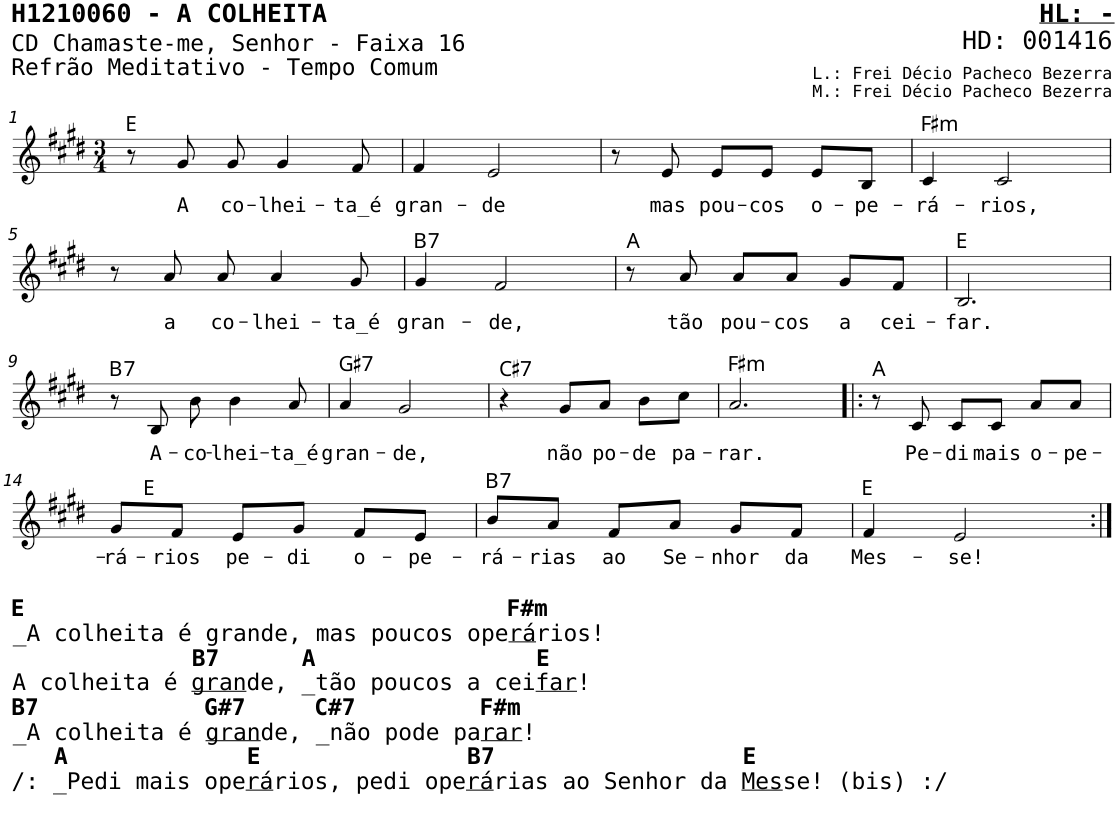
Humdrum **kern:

**kern	**text	**harte
*part1	*part1	*part1
*staff1	*staff1	*
*I"Voz	*	*
*I'V	*	*
*stria5	*	*
*clefG2	*	*
*k[f#c#g#d#]	*	*
*M3/4	*	*
=1	=1	=1
8r	.	E:maj
!	!LO:LY:b	!
8g#/	A	.
!	!LO:LY:b	!
8g#/	co-	.
!	!LO:LY:b	!
4g#/	-lhei-	.
!	!LO:LY:b	!
8f#/	-ta_é	.
=2	=2	=2
!	!LO:LY:b	!
4f#/	gran-	.
!	!LO:LY:b	!
2e/	-de	.
=3	=3	=3
8r	.	.
!	!LO:LY:b	!
8e/	mas	.
!	!LO:LY:b	!
8e/L	pou-	.
!	!LO:LY:b	!
8e/J	-cos	.
!	!LO:LY:b	!
8e/L	o-	.
!	!LO:LY:b	!
8B/J	-pe-	.
=4	=4	=4
!	!LO:LY:b	!LO:H:kt=m
4c#/	-rá-	F#:min
!	!LO:LY:b	!
2c#/	-rios,	.
!!LO:LB:g=z
=5	=5	=5
8r	.	.
!	!LO:LY:b	!
8a/	a	.
!	!LO:LY:b	!
8a/	co-	.
!	!LO:LY:b	!
4a/	-lhei-	.
!	!LO:LY:b	!
8g#/	-ta_é	.
=6	=6	=6
!	!LO:LY:b	!LO:H:kt=7
4g#/	gran-	B:7
!	!LO:LY:b	!
2f#/	-de,	.
=7	=7	=7
8r	.	A:maj
!	!LO:LY:b	!
8a/	tão	.
!	!LO:LY:b	!
8a/L	pou-	.
!	!LO:LY:b	!
8a/J	-cos	.
!	!LO:LY:b	!
8g#/L	a	.
!	!LO:LY:b	!
8f#/J	cei-	.
=8	=8	=8
!	!LO:LY:b	!
2.B/	-far.	E:maj
!!LO:LB:g=z
=9	=9	=9
!	!	!LO:H:kt=7
8r	.	B:7
!	!LO:LY:b	!
8B/	A-	.
!	!LO:LY:b	!
8b\	-co-	.
!	!LO:LY:b	!
4b\	-lhei-	.
!	!LO:LY:b	!
8a/	-ta_é	.
=10	=10	=10
!	!LO:LY:b	!LO:H:kt=7
4a/	gran-	G#:7
!	!LO:LY:b	!
2g#/	-de,	.
=11	=11	=11
!	!	!LO:H:kt=7
4r	.	C#:7
!	!LO:LY:b	!
8g#/L	não	.
!	!LO:LY:b	!
8a/J	po-	.
!	!LO:LY:b	!
8b\L	-de	.
!	!LO:LY:b	!
8cc#\J	pa-	.
=12	=12	=12
!	!LO:LY:b	!LO:H:kt=m
2.a/	-rar.	F#:min
=13!|:	=13!|:	=13!|:
8r	.	A:maj
!	!LO:LY:b	!
8c#/	Pe-	.
!	!LO:LY:b	!
8c#/L	-di	.
!	!LO:LY:b	!
8c#/J	mais	.
!	!LO:LY:b	!
8a/L	o-	.
!	!LO:LY:b	!
8a/J	-pe-	.
!!LO:LB:g=z
=14	=14	=14
!LO:TX:b:B:t=E                                   F#m	!	!
!LO:TX:b:t=_A colheita é grande, mas poucos ope	!	!
!LO:TX:b:t=rá	!	!
!LO:TX:b:t=rios!	!	!
!LO:TX:b:B:t=B7      A                E	!	!
!LO:TX:b:t=A colheita é	!	!
!LO:TX:b:t=gran	!	!
!LO:TX:b:t=de, _tão poucos a cei	!	!
!LO:TX:b:t=far	!	!
!LO:TX:b:t=!	!	!
!LO:TX:b:B:t=B7            G#7     C#7         F#m	!	!
!LO:TX:b:t=_A colheita é	!	!
!LO:TX:b:t=gran	!	!
!LO:TX:b:t=de, _não pode pa	!	!
!LO:TX:b:t=rar	!	!
!LO:TX:b:t=!	!	!
!LO:TX:b:B:t=A             E               B7                  E	!	!
!LO:TX:b:t=/&colon; _Pedi mais ope	!	!
!LO:TX:b:t=rá	!	!
!LO:TX:b:t=rios, pedi ope	!	!
!LO:TX:b:t=rá	!	!
!LO:TX:b:t=rias ao Senhor da	!	!
!LO:TX:b:t=Mes	!	!
!LO:TX:b:t=se! (bis) &colon;/	!	!
!	!LO:LY:b	!
8g#/L	-rá-	E:maj
!	!LO:LY:b	!
8f#/J	-rios	.
!	!LO:LY:b	!
8e/L	pe-	.
!	!LO:LY:b	!
8g#/J	-di	.
!	!LO:LY:b	!
8f#/L	o-	.
!	!LO:LY:b	!
8e/J	-pe-	.
=15	=15	=15
!	!LO:LY:b	!LO:H:kt=7
8b/L	-rá-	B:7
!	!LO:LY:b	!
8a/J	-rias	.
!	!LO:LY:b	!
8f#/L	ao	.
!	!LO:LY:b	!
8a/J	Se-	.
!	!LO:LY:b	!
8g#/L	-nhor	.
!	!LO:LY:b	!
8f#/J	da	.
=16	=16	=16
!	!LO:LY:b	!
4f#/	Mes-	E:maj
!	!LO:LY:b	!
2e/	-se!	.
=:|!	=:|!	=:|!
*-	*-	*-
